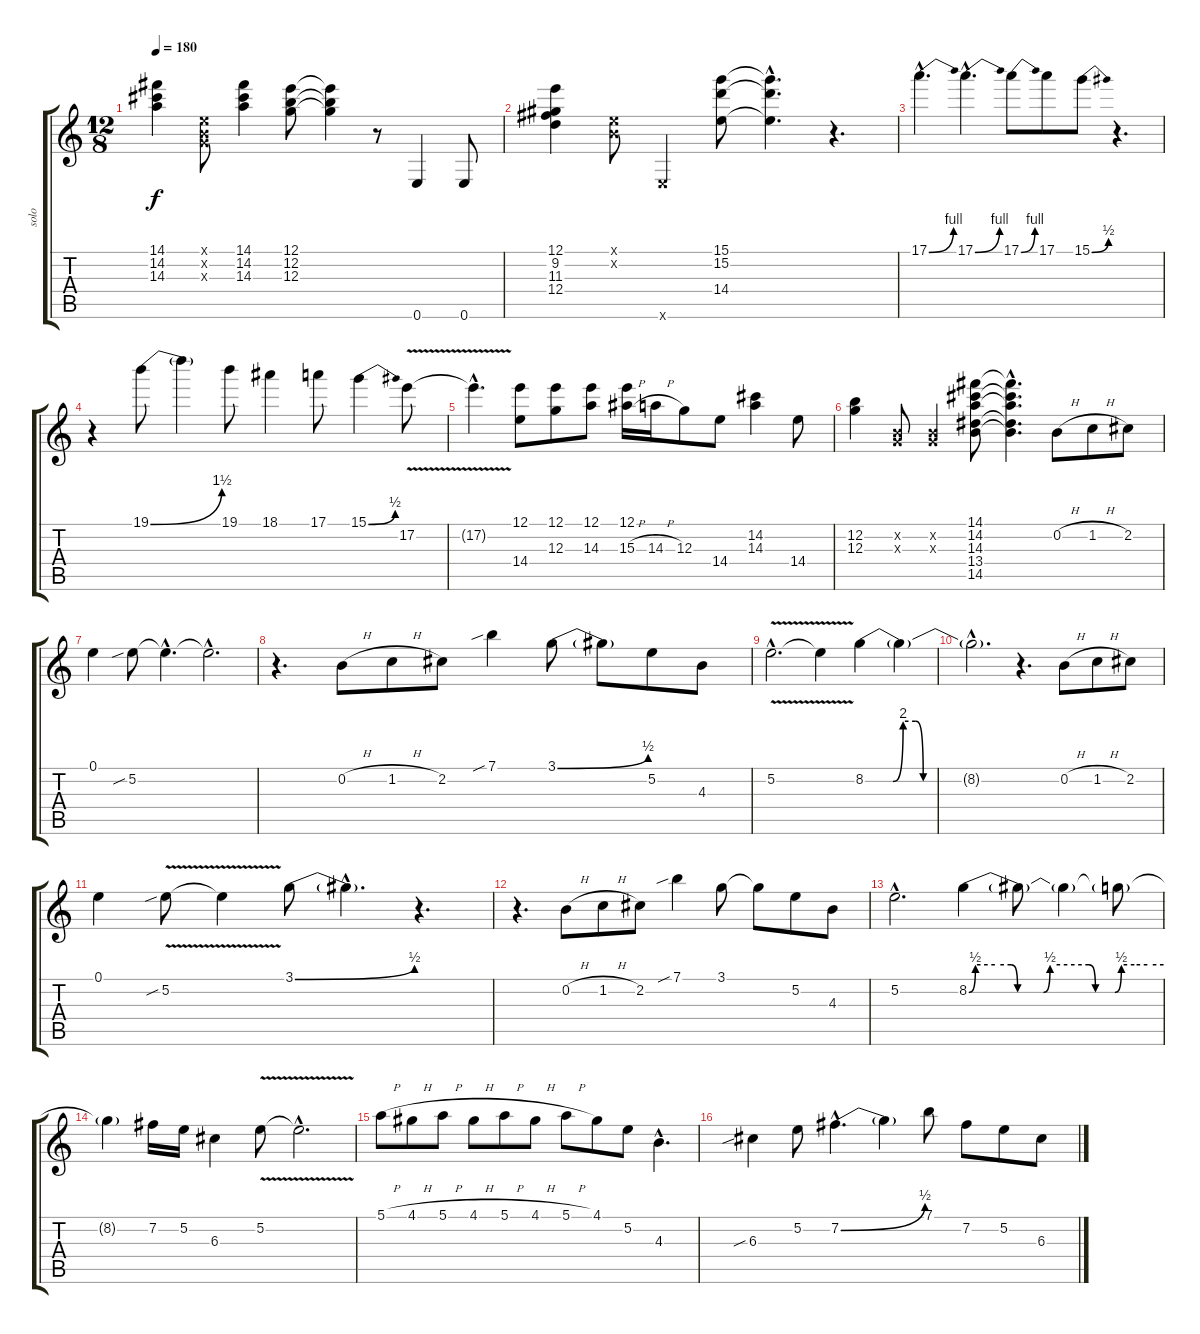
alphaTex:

\track ("solo" "solo") {instrument distortionguitar}
\staff {score tabs}
\tuning (E4 B3 G3 D3 A2 E2) {hide}
\ts (12 8)
\tempo 180
\clef g2
\ks c
(14.1 14.2 14.3).4{dy f} (0.1{x} 0.2{x} 0.3{x}).8 (14.1 14.2 14.3).4 (12.1 12.2 12.3).8 (12.1{t} 12.2{t} 12.3{t}).4 r.8 0.6.4 0.6.8 |
(12.1 9.2 11.3 12.4).4 (0.1{x} 0.2{x}).8 0.6{x}.4 (15.1 15.2 14.4).8 (15.1{hac t} 15.2{hac t} 14.4{hac t}).4{d} r.4{d} |
17.1{be (bend 0 0 60 4) hac}.4{d} 17.1{be (bend 0 0 60 4) hac}.4{d} 17.1{be (bend 0 0 60 4)}.8 17.1.8 15.1{be (bend 0 0 60 2)}.8 r.4{d} |
r.4 19.1{be (bend 0 0 60 6)}.8 19.1{t}.4 19.1.8 18.1.4 17.1.8 15.1{be (bend 0 0 60 2)}.4 17.2{v}.8 |
17.2{hac t}.4{d} (12.1 14.4).8 (12.1 12.3).8 (12.1 14.3).8 (12.1 15.3{h}).16 14.3{h}.16 12.3.8 14.4.8 (14.2 14.3).4 14.4.8 |
(12.2 12.3).4 (0.2{x} 0.3{x}).8 (0.2{x} 0.3{x}).4 (14.1 14.2 14.3 13.4 14.5).8 (14.1{hac t} 14.2{hac t} 14.3{hac t} 13.4{hac t} 14.5{hac t}).4{d} 0.2{h}.8 1.2{h}.8 2.2.8 |
0.1.4 5.2{sib}.8 5.2{hac t}.4{d} 5.2{hac t}.2{d} |
r.4{d} 0.2{h}.8 1.2{h}.8 2.2.8 7.1{sib}.4 3.1{be (bend 0 0 60 2)}.8 3.1{t}.8 5.2.8 4.3.8 |
5.2{v hac}.2{d} 5.2{t}.4 8.2{be (custom 0 0 11 0 15 8 20 8 23 0 30 0 60 0)}.4 8.2{t}.4 |
8.2{hac t}.2{d} r.4{d} 0.2{h}.8 1.2{h}.8 2.2.8 |
0.1.4 5.2{v sib}.8 5.2{t}.4 3.1{be (bend 0 0 60 2)}.8 3.1{hac t}.4{d} r.4{d} |
r.4{d} 0.2{h}.8 1.2{h}.8 2.2.8 7.1{sib}.4 3.1.8 3.1{t}.8 5.2.8 4.3.8 |
5.2{hac}.2{d} 8.2{be (custom 0 0 2 2 8 2 13 2 15 0 23 0 25 2 37 2 39 0 45 0 47 2 51 2 55 2 60 2)}.4 8.2{t}.8 8.2{t}.4 8.2{t}.8 |
8.2{t}.4 7.2.16 5.2.16 6.3.4 5.2{v}.8 5.2{hac t}.2{d} |
5.1{h}.8 4.1{h}.8 5.1{h}.8 4.1{h}.8 5.1{h}.8 4.1{h}.8 5.1{h}.8 4.1.8 5.2.8 4.3{hac}.4{d} |
6.3{sib}.4 5.2.8 7.2{be (bend 0 0 60 2) hac}.4{d} 7.2{t}.4 7.1.8 7.2.8 5.2.8 6.3.8
